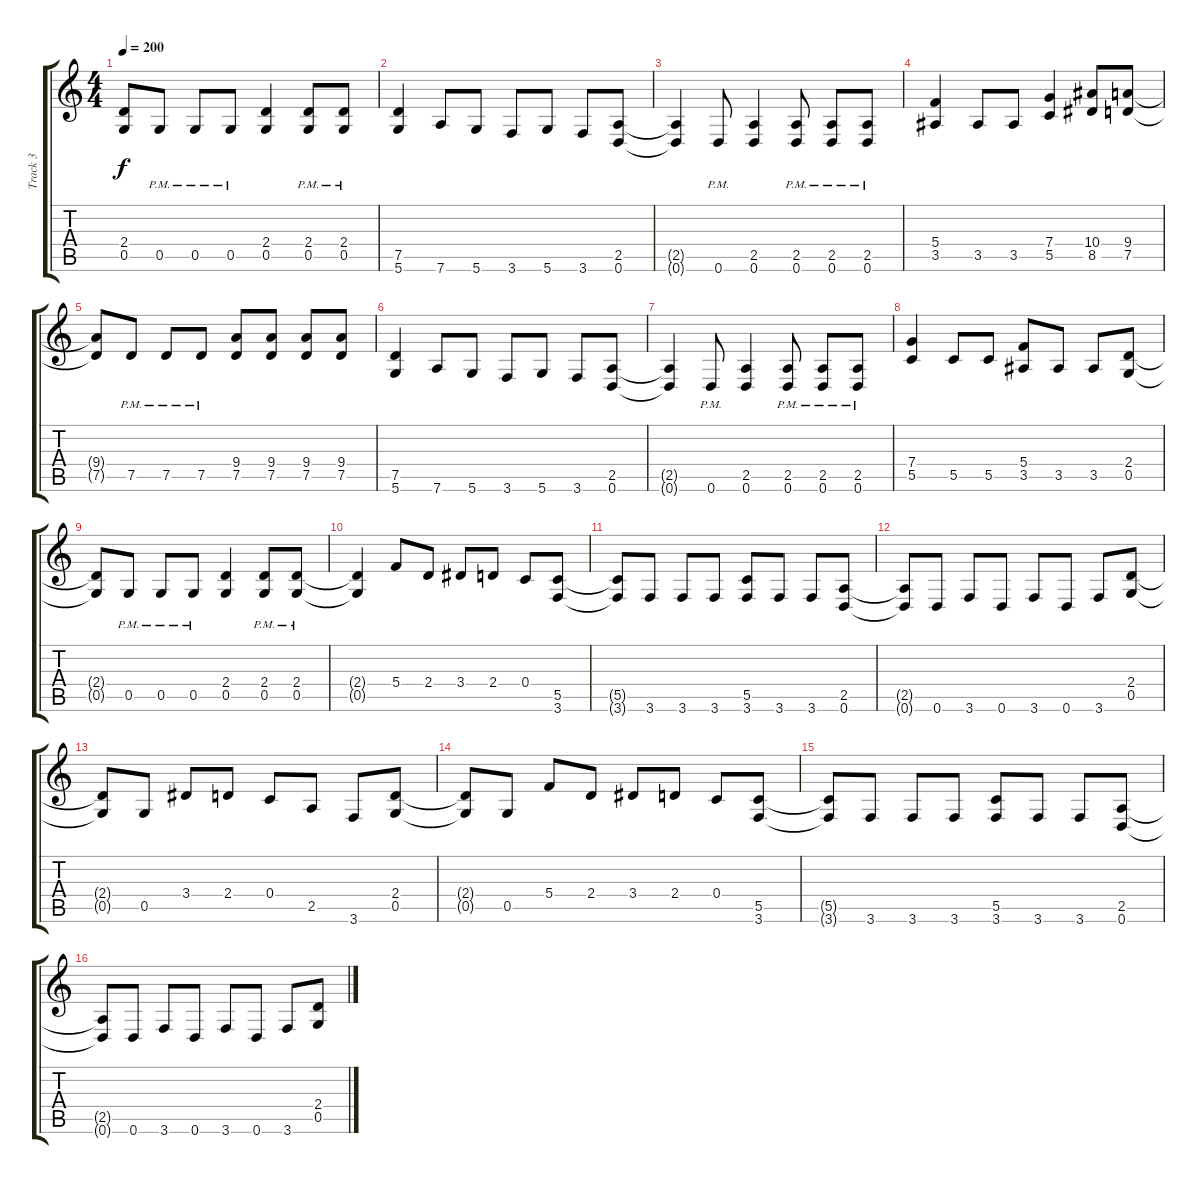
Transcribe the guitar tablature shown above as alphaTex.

\track ("Track 3" "Track 3") {instrument distortionguitar}
\staff {score tabs}
\tuning (D4 A3 F3 C3 G2 D2) {hide}
\ts (4 4)
\tempo 200
\clef g2
\ks c
(2.4{t} 0.5{t}).8{dy f} 0.5{pm}.8 0.5{pm}.8 0.5{pm}.8 (2.4 0.5).4 (2.4{pm} 0.5{pm}).8 (2.4{pm} 0.5{pm}).8 |
(7.5 5.6).4 7.6.8 5.6.8 3.6.8 5.6.8 3.6.8 (2.5 0.6).8 |
(2.5{t} 0.6{t}).4 0.6{pm}.8 (2.5 0.6).4 (2.5{pm} 0.6{pm}).8 (2.5{pm} 0.6{pm}).8 (2.5{pm} 0.6{pm}).8 |
(5.4 3.5).4 3.5.8 3.5.8 (7.4 5.5).4 (10.4 8.5).8 (9.4 7.5).8 |
(9.4{t} 7.5{t}).8 7.5{pm}.8 7.5{pm}.8 7.5{pm}.8 (9.4 7.5).8 (9.4 7.5).8 (9.4 7.5).8 (9.4 7.5).8 |
(7.5 5.6).4 7.6.8 5.6.8 3.6.8 5.6.8 3.6.8 (2.5 0.6).8 |
(2.5{t} 0.6{t}).4 0.6{pm}.8 (2.5 0.6).4 (2.5{pm} 0.6{pm}).8 (2.5{pm} 0.6{pm}).8 (2.5{pm} 0.6{pm}).8 |
(7.4 5.5).4 5.5.8 5.5.8 (5.4 3.5).8 3.5.8 3.5.8 (2.4 0.5).8 |
(2.4{t} 0.5{t}).8 0.5{pm}.8 0.5{pm}.8 0.5{pm}.8 (2.4 0.5).4 (2.4{pm} 0.5{pm}).8 (2.4{pm} 0.5{pm}).8 |
(2.4{t} 0.5{t}).4 5.4.8 2.4.8 3.4.8 2.4.8 0.4.8 (5.5 3.6).8 |
(5.5{t} 3.6{t}).8 3.6.8 3.6.8 3.6.8 (5.5 3.6).8 3.6.8 3.6.8 (2.5 0.6).8 |
(2.5{t} 0.6{t}).8 0.6.8 3.6.8 0.6.8 3.6.8 0.6.8 3.6.8 (2.4 0.5).8 |
(2.4{t} 0.5{t}).8 0.5.8 3.4.8 2.4.8 0.4.8 2.5.8 3.6.8 (2.4 0.5).8 |
(2.4{t} 0.5{t}).8 0.5.8 5.4.8 2.4.8 3.4.8 2.4.8 0.4.8 (5.5 3.6).8 |
(5.5{t} 3.6{t}).8 3.6.8 3.6.8 3.6.8 (5.5 3.6).8 3.6.8 3.6.8 (2.5 0.6).8 |
(2.5{t} 0.6{t}).8 0.6.8 3.6.8 0.6.8 3.6.8 0.6.8 3.6.8 (2.4 0.5).8
